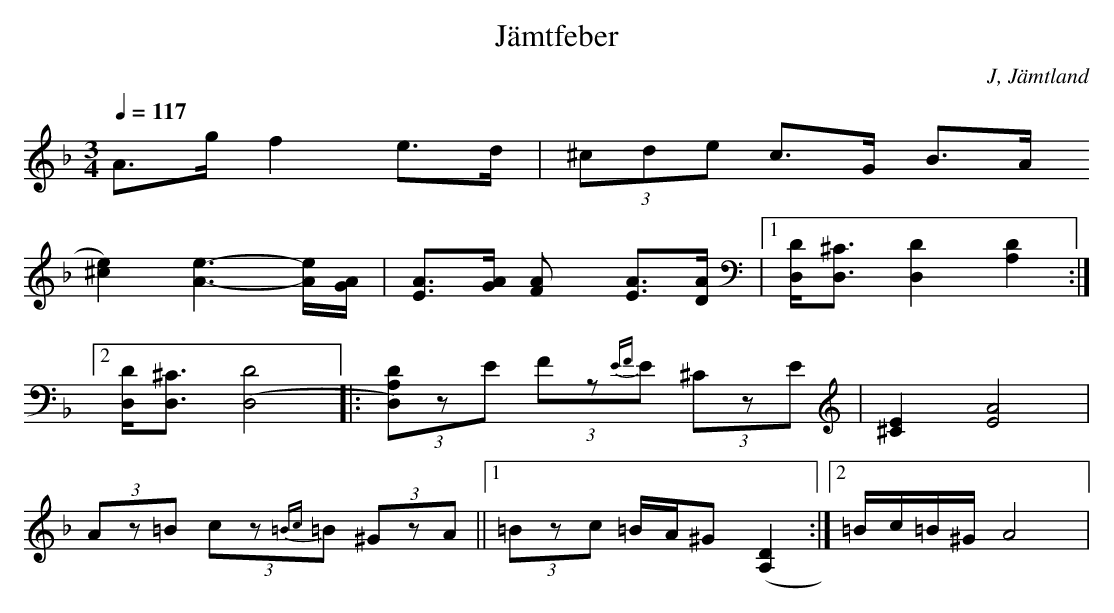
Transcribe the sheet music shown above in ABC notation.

X:1
T: Jämtfeber
O: J, Jämtland
M:3/4
L:1/8
Q:1/4=117
K:Dm
A>g f2 e>d|(3^cde c>G B>A
[^c2e2)] [A3e3] -[A/e/][A/G/]| [AE]>[AG] [A2F] [AE]>[AD] |[1[D,/D/][D,3/2^C3/2] [D,2D2] [D2A,2] :|
[2 [D,/D/][D,3/2^C3/2] [(D,4D4] |: (3[D,)A,D]zE (3Fz{EF}E (3^CzE | [^C2E2] [E4A4]|
(3Az=B (3cz{=Bc}=B (3^GzA||[1 (3=Bzc =B/A/^G ([A,D]2 :| [2 =B/c/=B/^G/ A4|
